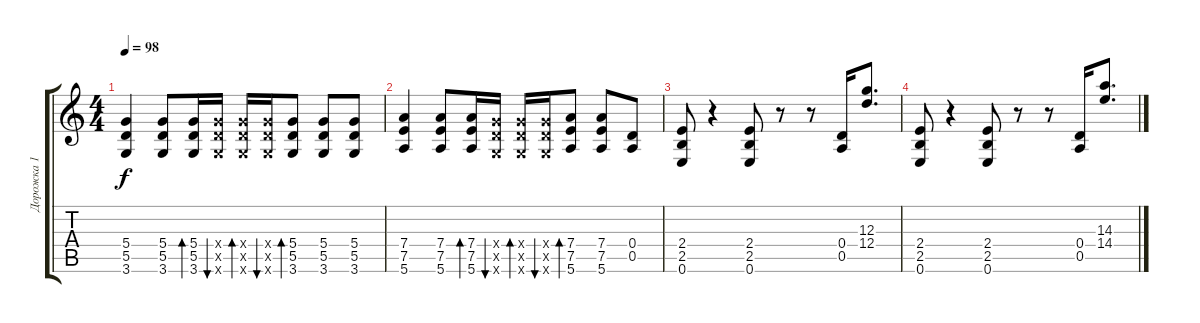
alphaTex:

\track ("Дорожка 1" "Дорожка 1") {instrument overdrivenguitar}
\staff {score tabs}
\tuning (E4 B3 G3 D3 A2 E2) {hide}
\ts (4 4)
\tempo 98
\clef g2
\ks c
(5.4 5.5 3.6).4{dy f} (5.4 5.5 3.6).8 (5.4 5.5 3.6).16{bd 240} (5.4{x} 5.5{x} 3.6{x}).16{bu 240} (5.4{x} 5.5{x} 3.6{x}).16{bd 240} (5.4{x} 5.5{x} 3.6{x}).16{bu 240} (5.4 5.5 3.6).8{bd 240} (5.4 5.5 3.6).8 (5.4 5.5 3.6).8 |
(7.4 7.5 5.6).4 (7.4 7.5 5.6).8 (7.4 7.5 5.6).16{bd 240} (5.4{x} 5.5{x} 3.6{x}).16{bu 240} (5.4{x} 5.5{x} 3.6{x}).16{bd 240} (5.4{x} 5.5{x} 3.6{x}).16{bu 240} (7.4 7.5 5.6).8{bd 240} (7.4 7.5 5.6).8 (0.4 0.5).8 |
(2.4 2.5 0.6).8 r.4 (2.4 2.5 0.6).8 r.8 r.8 (0.4 0.5).16 (12.3 12.4).8{d} |
(2.4 2.5 0.6).8 r.4 (2.4 2.5 0.6).8 r.8 r.8 (0.4 0.5).16 (14.3 14.4).8{d}
